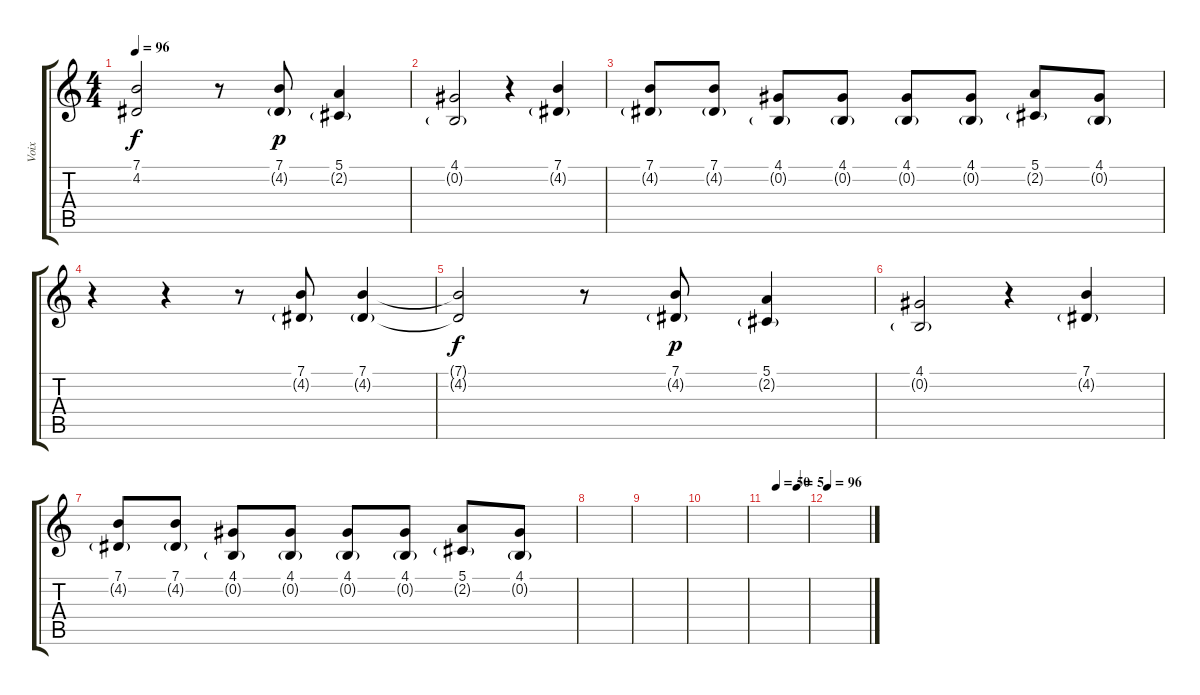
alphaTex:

\track ("Voix" "Voix") {instrument lead6voice}
\staff {score tabs}
\tuning (E4 B3 G3 D3 A2 E2) {hide}
\ts (4 4)
\tempo 96
\clef g2
\ks c
(7.1{t} 4.2{t}).2{dy f} r.8 (7.1 4.2{g}).8{dy p} (5.1 2.2{g}).4 |
(4.1 0.2{g}).2 r.4 (7.1 4.2{g}).4 |
(7.1 4.2{g}).8 (7.1 4.2{g}).8 (4.1 0.2{g}).8 (4.1 0.2{g}).8 (4.1 0.2{g}).8 (4.1 0.2{g}).8 (5.1 2.2{g}).8 (4.1 0.2{g}).8 |
r.4 r.4 r.8 (7.1 4.2{g}).8 (7.1 4.2{g}).4 |
(7.1{t} 4.2{t}).2{dy f} r.8 (7.1 4.2{g}).8{dy p} (5.1 2.2{g}).4 |
(4.1 0.2{g}).2 r.4 (7.1 4.2{g}).4 |
(7.1 4.2{g}).8 (7.1 4.2{g}).8 (4.1 0.2{g}).8 (4.1 0.2{g}).8 (4.1 0.2{g}).8 (4.1 0.2{g}).8 (5.1 2.2{g}).8 (4.1 0.2{g}).8 |
|
|
|
\tempo (50 0.25)
\tempo (5 0.75)
|
\tempo 96
